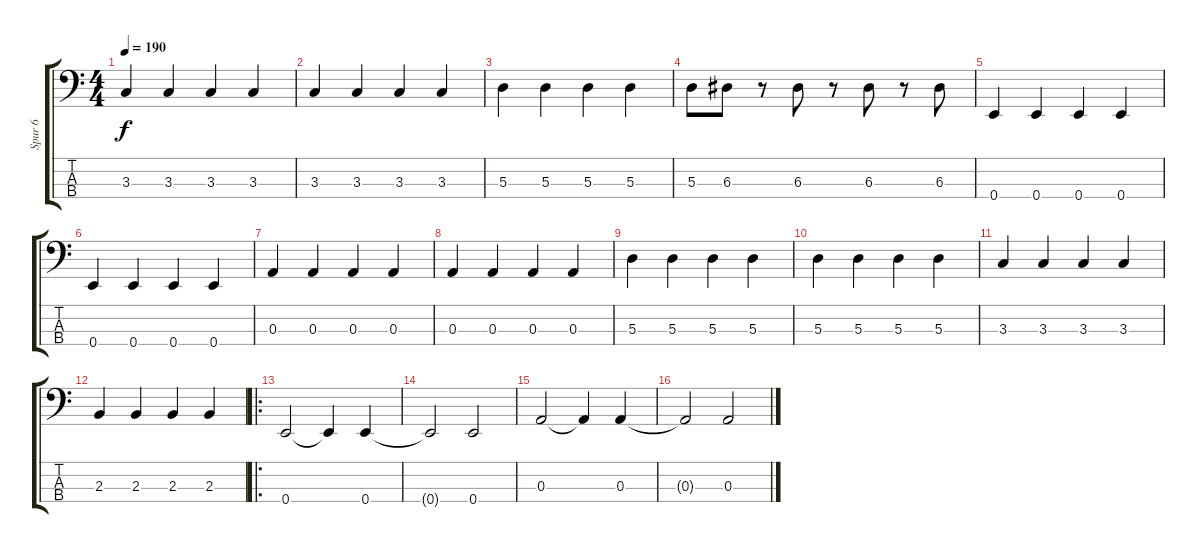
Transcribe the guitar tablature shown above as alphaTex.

\track ("Spur 6" "Spur 6") {instrument electricbasspick}
\staff {score tabs}
\tuning (G2 D2 A1 E1) {hide}
\ts (4 4)
\tempo 190
\clef f4
\ks c
3.3.4{dy f} 3.3.4 3.3.4 3.3.4 |
3.3.4 3.3.4 3.3.4 3.3.4 |
5.3.4 5.3.4 5.3.4 5.3.4 |
5.3.8 6.3.8 r.8 6.3.8 r.8 6.3.8 r.8 6.3.8 |
0.4.4 0.4.4 0.4.4 0.4.4 |
0.4.4 0.4.4 0.4.4 0.4.4 |
0.3.4 0.3.4 0.3.4 0.3.4 |
0.3.4 0.3.4 0.3.4 0.3.4 |
5.3.4 5.3.4 5.3.4 5.3.4 |
5.3.4 5.3.4 5.3.4 5.3.4 |
3.3.4 3.3.4 3.3.4 3.3.4 |
2.3.4 2.3.4 2.3.4 2.3.4 |
\ro
0.4.2 0.4{t}.4 0.4.4 |
0.4{t}.2 0.4.2 |
0.3.2 0.3{t}.4 0.3.4 |
0.3{t}.2 0.3.2
